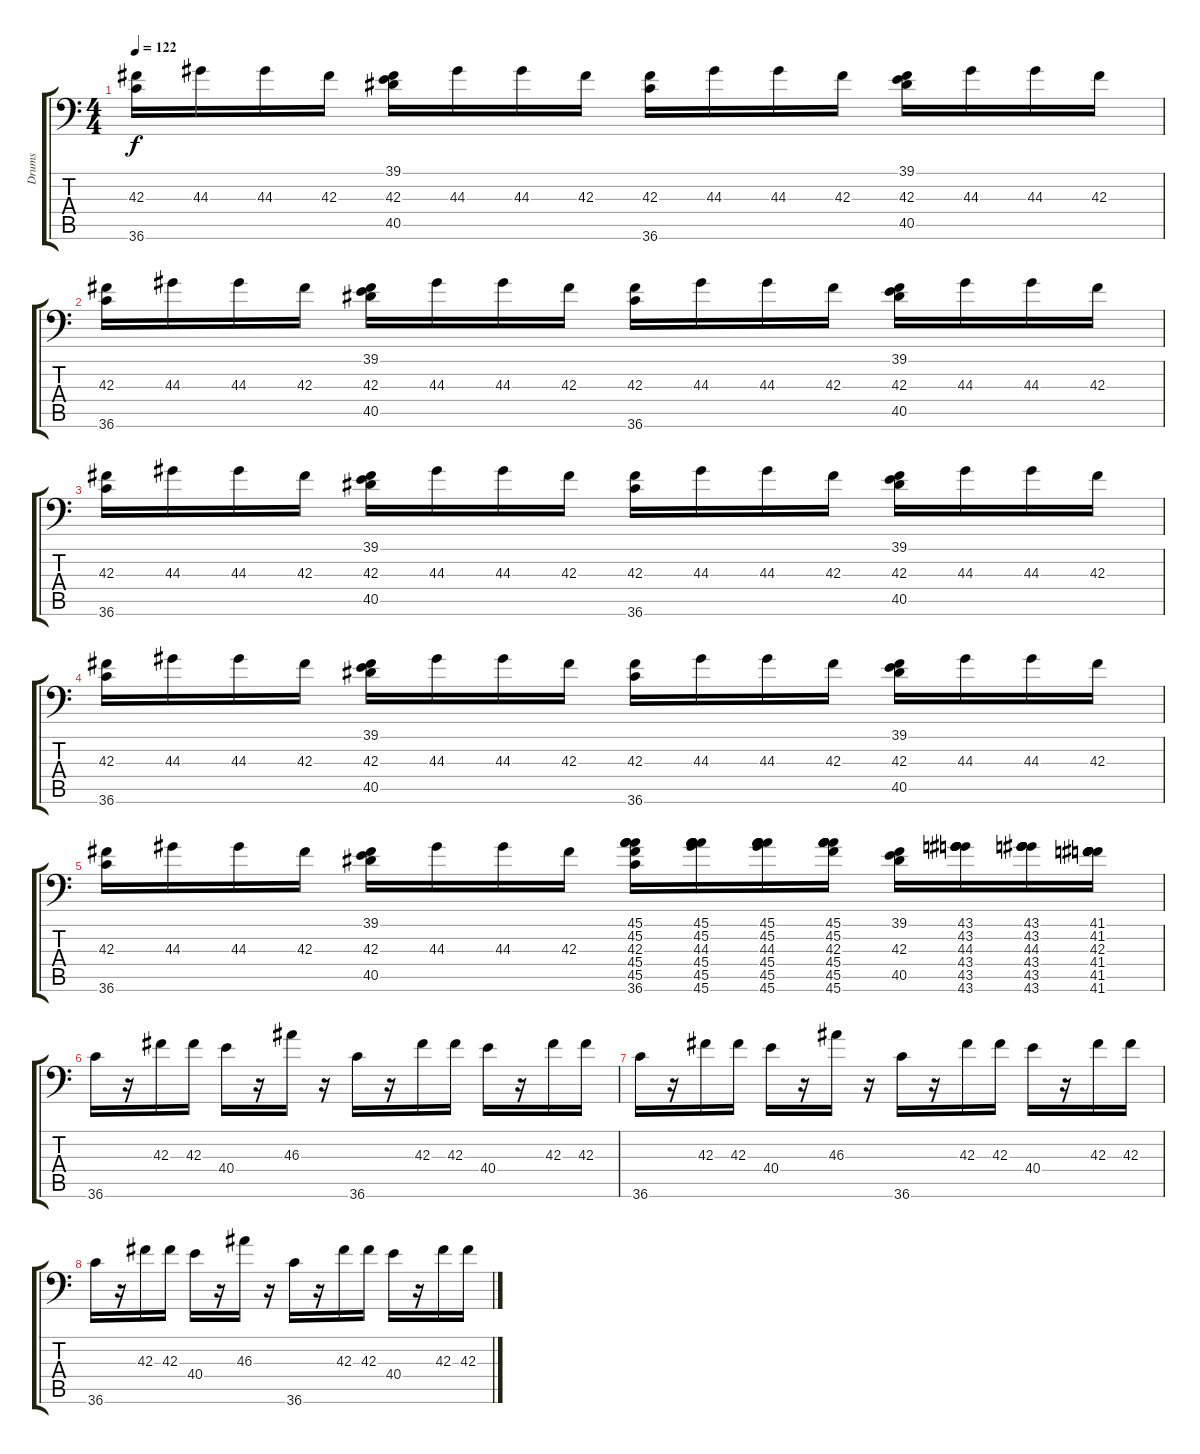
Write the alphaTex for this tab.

\track ("Drums" "Drums") {instrument acousticgrandpiano}
\staff {score tabs}
\tuning (C-1 C-1 C-1 C-1 C-1 C-1) {hide}
\ts (4 4)
\tempo 122
\clef f4
\ks c
(42.3 36.6).16{dy f} 44.3.16 44.3.16 42.3.16 (39.1 42.3 40.5).16 44.3.16 44.3.16 42.3.16 (42.3 36.6).16 44.3.16 44.3.16 42.3.16 (39.1 42.3 40.5).16 44.3.16 44.3.16 42.3.16 |
(42.3 36.6).16 44.3.16 44.3.16 42.3.16 (39.1 42.3 40.5).16 44.3.16 44.3.16 42.3.16 (42.3 36.6).16 44.3.16 44.3.16 42.3.16 (39.1 42.3 40.5).16 44.3.16 44.3.16 42.3.16 |
(42.3 36.6).16 44.3.16 44.3.16 42.3.16 (39.1 42.3 40.5).16 44.3.16 44.3.16 42.3.16 (42.3 36.6).16 44.3.16 44.3.16 42.3.16 (39.1 42.3 40.5).16 44.3.16 44.3.16 42.3.16 |
(42.3 36.6).16 44.3.16 44.3.16 42.3.16 (39.1 42.3 40.5).16 44.3.16 44.3.16 42.3.16 (42.3 36.6).16 44.3.16 44.3.16 42.3.16 (39.1 42.3 40.5).16 44.3.16 44.3.16 42.3.16 |
(42.3 36.6).16 44.3.16 44.3.16 42.3.16 (39.1 42.3 40.5).16 44.3.16 44.3.16 42.3.16 (45.1 45.2 42.3 45.4 45.5 36.6).16 (45.1 45.2 44.3 45.4 45.5 45.6).16 (45.1 45.2 44.3 45.4 45.5 45.6).16 (45.1 45.2 42.3 45.4 45.5 45.6).16 (39.1 42.3 40.5).16 (43.1 43.2 44.3 43.4 43.5 43.6).16 (43.1 43.2 44.3 43.4 43.5 43.6).16 (41.1 41.2 42.3 41.4 41.5 41.6).16 |
36.6.16 r.16 42.3.16 42.3.16 40.4.16 r.16 46.3.16 r.16 36.6.16 r.16 42.3.16 42.3.16 40.4.16 r.16 42.3.16 42.3.16 |
36.6.16 r.16 42.3.16 42.3.16 40.4.16 r.16 46.3.16 r.16 36.6.16 r.16 42.3.16 42.3.16 40.4.16 r.16 42.3.16 42.3.16 |
36.6.16 r.16 42.3.16 42.3.16 40.4.16 r.16 46.3.16 r.16 36.6.16 r.16 42.3.16 42.3.16 40.4.16 r.16 42.3.16 42.3.16
